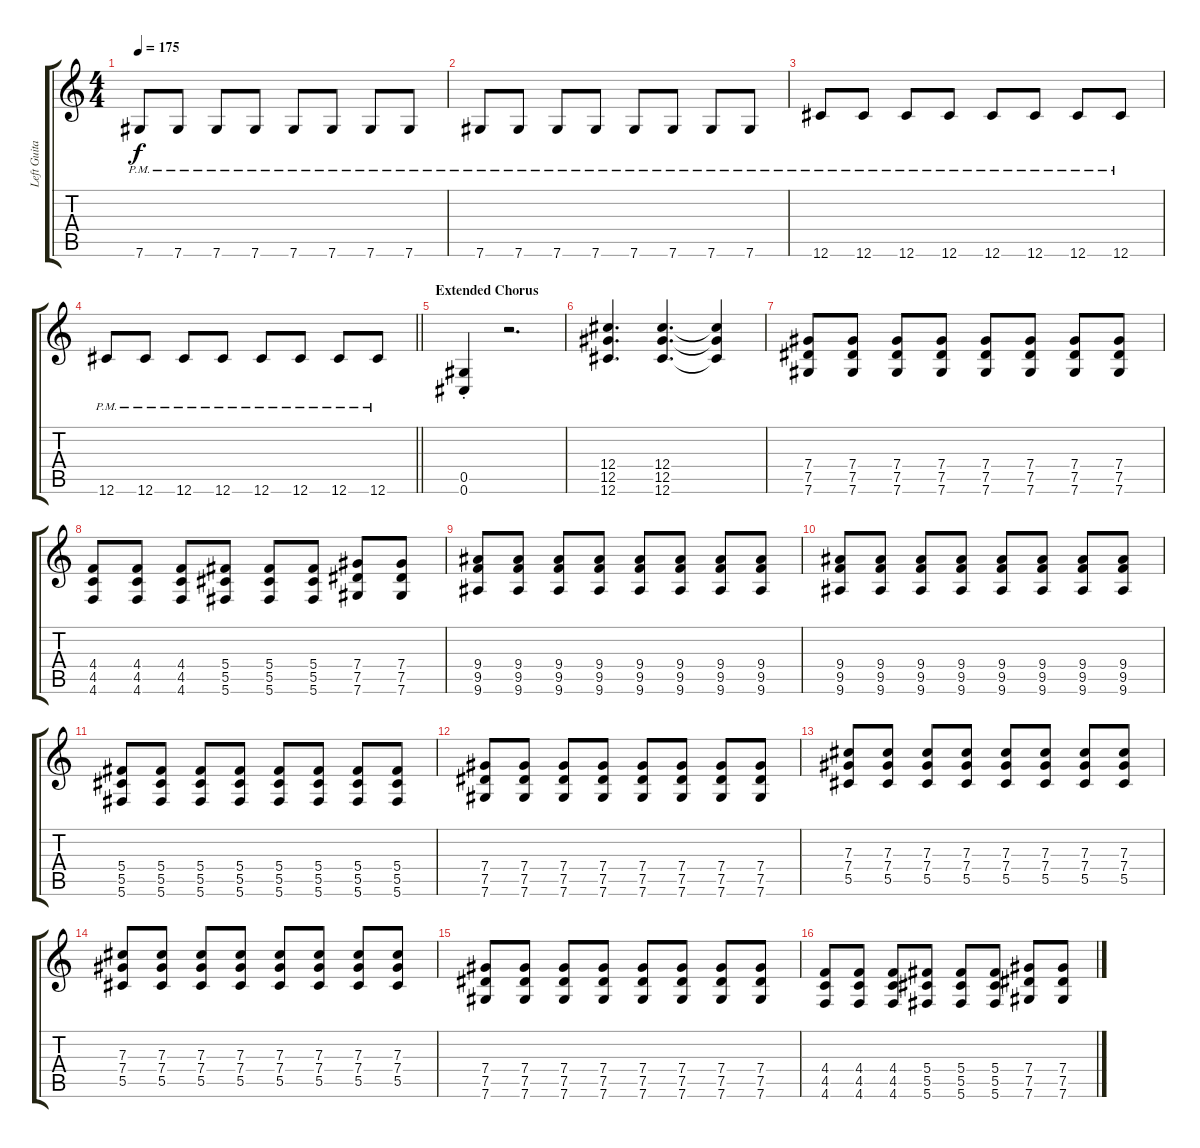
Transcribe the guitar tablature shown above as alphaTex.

\track ("Left Guitar" "Left Guita") {instrument distortionguitar}
\staff {score tabs}
\tuning (Eb4 Bb3 Gb3 Db3 Ab2 Db2) {hide}
\ts (4 4)
\tempo 175
\clef g2
\ks c
7.6{pm}.8{dy f} 7.6{pm}.8 7.6{pm}.8 7.6{pm}.8 7.6{pm}.8 7.6{pm}.8 7.6{pm}.8 7.6{pm}.8 |
7.6{pm}.8 7.6{pm}.8 7.6{pm}.8 7.6{pm}.8 7.6{pm}.8 7.6{pm}.8 7.6{pm}.8 7.6{pm}.8 |
12.6{pm}.8 12.6{pm}.8 12.6{pm}.8 12.6{pm}.8 12.6{pm}.8 12.6{pm}.8 12.6{pm}.8 12.6{pm}.8 |
\barLineRight lightlight
12.6{pm}.8 12.6{pm}.8 12.6{pm}.8 12.6{pm}.8 12.6{pm}.8 12.6{pm}.8 12.6{pm}.8 12.6{pm}.8 |
\section ("" "Extended Chorus")
(0.5{st} 0.6{st}).4 r.2{d} |
(12.4 12.5 12.6).4{d} (12.4 12.5 12.6).4{d} (12.4{t} 12.5{t} 12.6{t}).4 |
(7.4 7.5 7.6).8 (7.4 7.5 7.6).8 (7.4 7.5 7.6).8 (7.4 7.5 7.6).8 (7.4 7.5 7.6).8 (7.4 7.5 7.6).8 (7.4 7.5 7.6).8 (7.4 7.5 7.6).8 |
(4.4 4.5 4.6).8 (4.4 4.5 4.6).8 (4.4 4.5 4.6).8 (5.4 5.5 5.6).8 (5.4 5.5 5.6).8 (5.4 5.5 5.6).8 (7.4 7.5 7.6).8 (7.4 7.5 7.6).8 |
(9.4 9.5 9.6).8 (9.4 9.5 9.6).8 (9.4 9.5 9.6).8 (9.4 9.5 9.6).8 (9.4 9.5 9.6).8 (9.4 9.5 9.6).8 (9.4 9.5 9.6).8 (9.4 9.5 9.6).8 |
(9.4 9.5 9.6).8 (9.4 9.5 9.6).8 (9.4 9.5 9.6).8 (9.4 9.5 9.6).8 (9.4 9.5 9.6).8 (9.4 9.5 9.6).8 (9.4 9.5 9.6).8 (9.4 9.5 9.6).8 |
(5.4 5.5 5.6).8 (5.4 5.5 5.6).8 (5.4 5.5 5.6).8 (5.4 5.5 5.6).8 (5.4 5.5 5.6).8 (5.4 5.5 5.6).8 (5.4 5.5 5.6).8 (5.4 5.5 5.6).8 |
(7.4 7.5 7.6).8 (7.4 7.5 7.6).8 (7.4 7.5 7.6).8 (7.4 7.5 7.6).8 (7.4 7.5 7.6).8 (7.4 7.5 7.6).8 (7.4 7.5 7.6).8 (7.4 7.5 7.6).8 |
(7.3 7.4 5.5).8 (7.3 7.4 5.5).8 (7.3 7.4 5.5).8 (7.3 7.4 5.5).8 (7.3 7.4 5.5).8 (7.3 7.4 5.5).8 (7.3 7.4 5.5).8 (7.3 7.4 5.5).8 |
(7.3 7.4 5.5).8 (7.3 7.4 5.5).8 (7.3 7.4 5.5).8 (7.3 7.4 5.5).8 (7.3 7.4 5.5).8 (7.3 7.4 5.5).8 (7.3 7.4 5.5).8 (7.3 7.4 5.5).8 |
(7.4 7.5 7.6).8 (7.4 7.5 7.6).8 (7.4 7.5 7.6).8 (7.4 7.5 7.6).8 (7.4 7.5 7.6).8 (7.4 7.5 7.6).8 (7.4 7.5 7.6).8 (7.4 7.5 7.6).8 |
(4.4 4.5 4.6).8 (4.4 4.5 4.6).8 (4.4 4.5 4.6).8 (5.4 5.5 5.6).8 (5.4 5.5 5.6).8 (5.4 5.5 5.6).8 (7.4 7.5 7.6).8 (7.4 7.5 7.6).8
